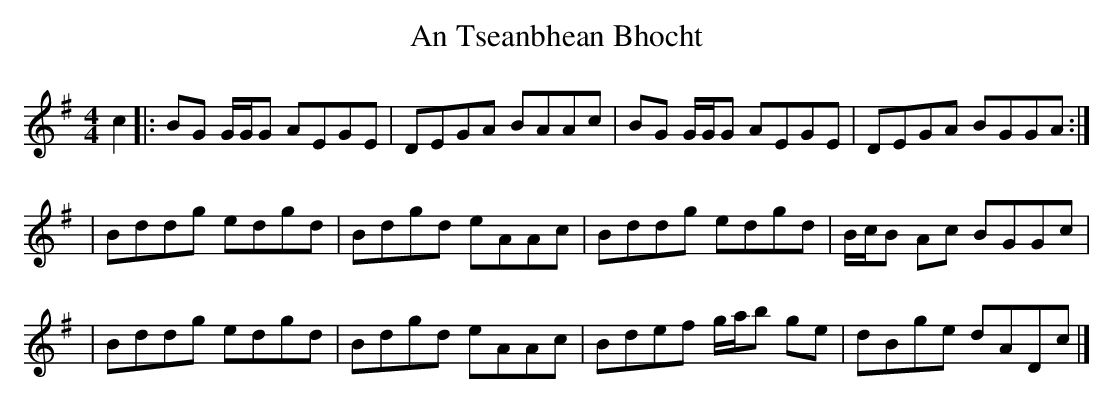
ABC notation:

X:1
T: An Tseanbhean Bhocht
M: 4/4
K: G
c2 \
|: BG G/G/G AEGE | DEGA BAAc | BG G/G/G AEGE | DEGA BGGA :|
| Bddg edgd | Bdgd eAAc | Bddg edgd | B/c/B Ac BGGc |
| Bddg edgd | Bdgd eAAc | Bdef g/a/b ge | dBge dADc |]
